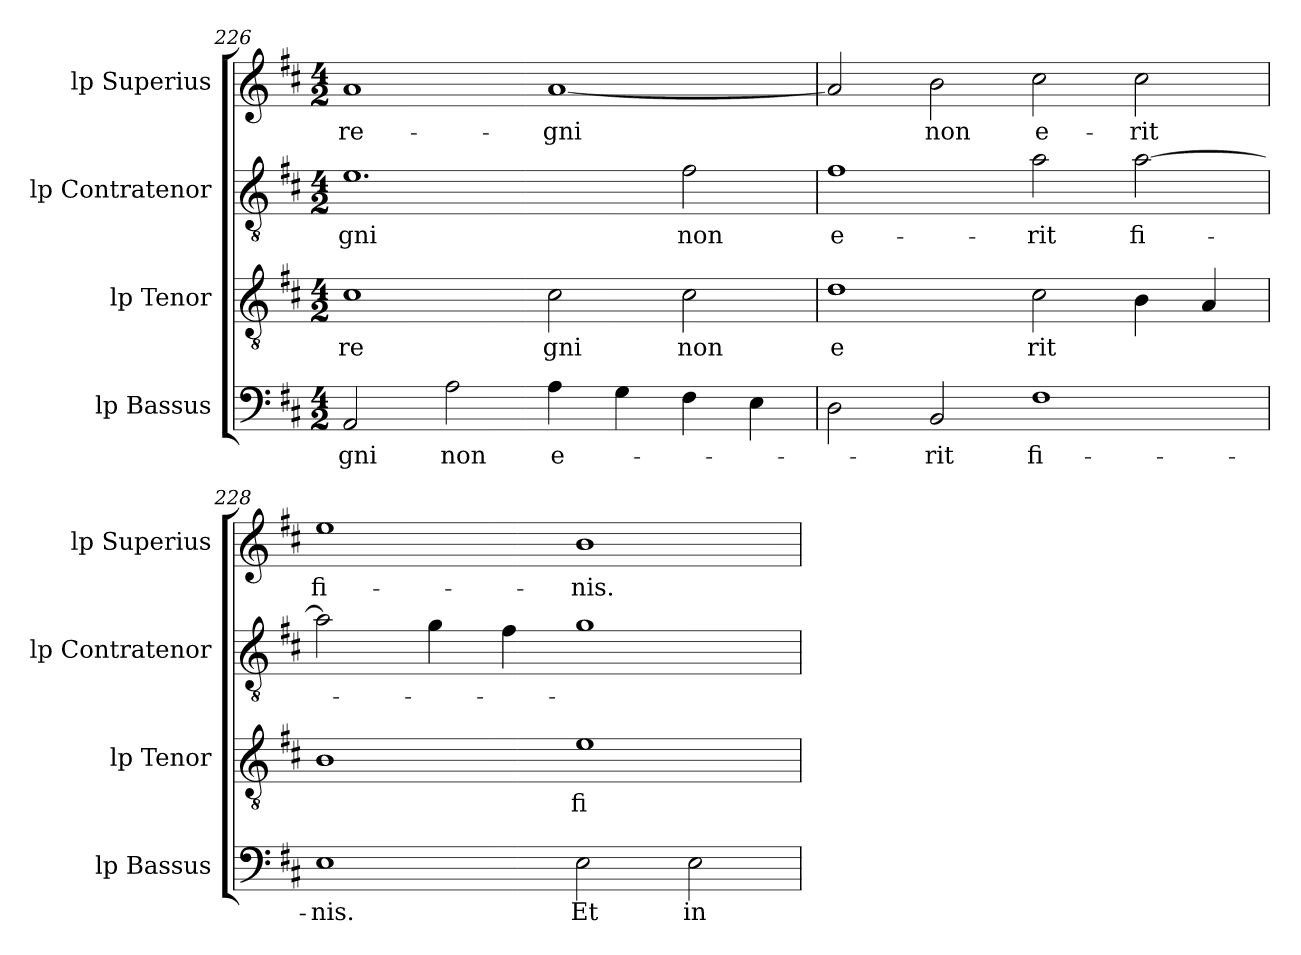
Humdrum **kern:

**kern	**text	**kern	**text	**kern	**text	**kern	**text
*part4	*part4	*part3	*part3	*part2	*part2	*part1	*part1
*staff4	*staff4	*staff3	*staff3	*staff2	*staff2	*staff1	*staff1
*I"lp Bassus	*	*I"lp Tenor	*	*I"lp Contratenor	*	*I"lp Superius	*
*I'lp Bassus	*	*I'lp Tenor	*	*I'lp Contratenor	*	*I'lp Superius	*
*clefF4	*	*clefGv2	*	*clefGv2	*	*clefG2	*
*k[f#c#]	*	*k[f#c#]	*	*k[f#c#]	*	*k[f#c#]	*
*D:	*	*D:	*	*D:	*	*D:	*
*M4/2	*	*M4/2	*	*M4/2	*	*M4/2	*
=226	=226	=226	=226	=226	=226	=226	=226
!	!LO:LY:b:cj	!	!LO:LY:b:cj	!	!LO:LY:b:cj	!	!LO:LY:b:cj
2AA/	-gni	1c#	re	1.e	-gni	1a	re-
!	!LO:LY:b:cj	!	!	!	!	!	!
2A\	non	.	.	.	.	.	.
!	!LO:LY:b:cj	!	!LO:LY:b:cj	!	!	!	!LO:LY:b:cj
4A\	e-	2c#\	gni	.	.	[<1a	-gni
4G\	.	.	.	.	.	.	.
!	!	!	!LO:LY:b:cj	!	!LO:LY:b:cj	!	!
4F#\	.	2c#\	non	2f#\	non	.	.
4E\	.	.	.	.	.	.	.
=227	=227	=227	=227	=227	=227	=227	=227
!	!	!	!LO:LY:b:cj	!	!LO:LY:b:cj	!	!
2D\	.	1d	e	1f#	e-	2a/]	.
!	!LO:LY:b:cj	!	!	!	!	!	!LO:LY:b:cj
2BB/	-rit	.	.	.	.	2b\	non
!	!LO:LY:b:cj	!	!LO:LY:b:cj	!	!LO:LY:b:cj	!	!LO:LY:b:cj
1F#	fi-	2c#\	rit	2a\	-rit	2cc#\	e-
!	!	!	!	!	!LO:LY:b:cj	!	!LO:LY:b:cj
.	.	4B\	.	[>2a\	fi-	2cc#\	-rit
.	.	4A/	.	.	.	.	.
=228	=228	=228	=228	=228	=228	=228	=228
!	!LO:LY:b:cj	!	!	!	!	!	!LO:LY:b:cj
1E	-nis.	1B	.	2a\]	.	1ee	fi-
.	.	.	.	4g\	.	.	.
.	.	.	.	4f#\	.	.	.
!	!LO:LY:b:cj	!	!LO:LY:b:cj	!	!	!	!LO:LY:b:cj
2E\	Et	1e	fi	1g	.	1b	-nis.
!	!LO:LY:b:cj	!	!	!	!	!	!
2E\	in	.	.	.	.	.	.
=	=	=	=	=	=	=	=
*-	*-	*-	*-	*-	*-	*-	*-
